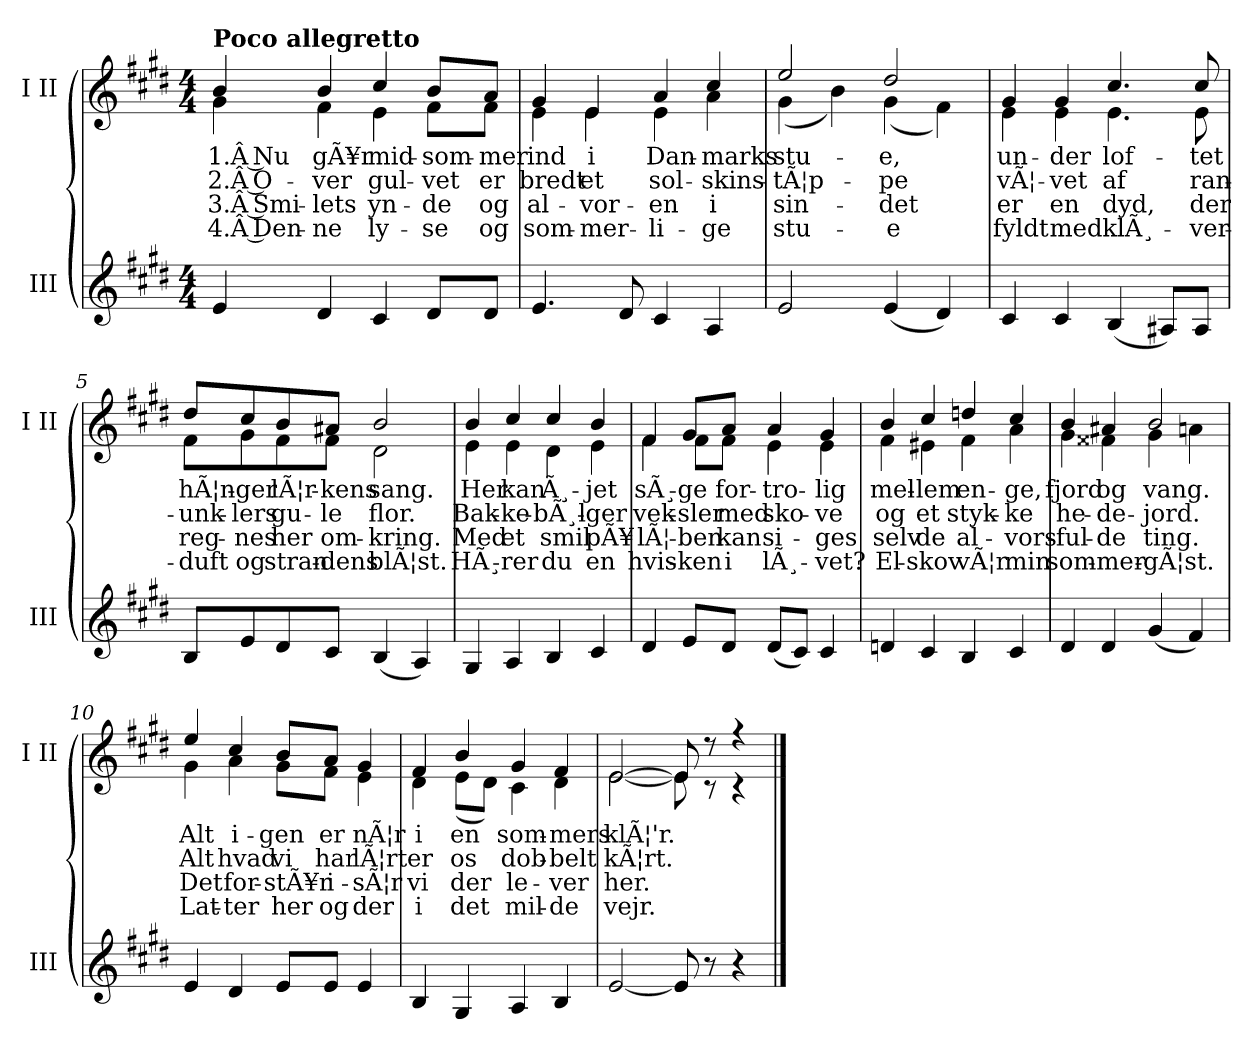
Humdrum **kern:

**kern	**kern	**text	**text	**text	**text
*part2	*part1	*part1	*part1	*part1	*part1
*staff2	*staff1	*staff1	*staff1	*staff1	*staff1
*I"III	*I"I II	*	*	*	*
*I'III	*I'I II	*	*	*	*
*clefG2	*clefG2	*	*	*	*
*k[f#c#g#d#]	*k[f#c#g#d#]	*	*	*	*
*M4/4	*M4/4	*	*	*	*
=1	=1	=1	=1	=1	=1
*	*^	*	*	*	*
!	!LO:TX:a:B:t=Poco allegretto	!	!	!	!	!
4e/	4b/	4g#\	1.Â Nu	2.Â O-	3.Â Smi-	4.Â Den-
4d#/	4b/	4f#\	gÃ¥r	-ver	-lets	-ne
4c#/	4cc#/	4e\	mid-	gul-	yn-	ly-
8d#/L	8b/L	8f#\L	-som-	-vet	-de	-se
8d#/J	8a/J	8f#\J	-mer	er	og	og
=2	=2	=2	=2	=2	=2	=2
4.e/	4g#/	4e\	ind	bredt	al-	som-
.	4e/	4e\	i	et	-vor-	-mer-
8d#/	.	.	.	.	.	.
4c#/	4a/	4e\	Dan-	sol-	-en	-li-
4A/	4cc#/	4a\	-marks	-skins-	i	-ge
=3	=3	=3	=3	=3	=3	=3
2e/	2ee/	(<4g#\	stu-	-tÃ¦p-	sin-	stu-
.	.	4b\)	.	.	.	.
(<4e/	2dd#/	(<4g#\	-e,	-pe	-det	-e
4d#/)	.	4f#\)	.	.	.	.
=4	=4	=4	=4	=4	=4	=4
4c#/	4g#/	4e\	un-	vÃ¦-	er	fyldt
4c#/	4g#/	4e\	-der	-vet	en	med
(<4B/	4.cc#/	4.e\	lof-	af	dyd,	klÃ¸-
8A#X/L)	.	.	.	.	.	.
8A#/J	8cc#/	8e\	-tet	ran-	der	-ver-
!!LO:LB:g=z	!!
=5	=5	=5	=5	=5	=5	=5
8B/L	8dd#/L	8f#\L	hÃ¦n-	-unk-	reg-	-duft
8e/	8cc#/	8g#\	-ger	-lers	-nes	og
8d#/	8b/	8f#\	lÃ¦r-	gu-	her	stran-
8c#/J	8a#X/J	8f#\J	-kens	-le	om-	-dens
(<4B/	2b/	2d#\	sang.	flor.	-kring.	blÃ¦st.
4A/)	.	.	.	.	.	.
=6	=6	=6	=6	=6	=6	=6
4G#/	4b/	4e\	Her	Bak-	Med	HÃ¸-
4A/	4cc#/	4e\	kan	-ke-	et	-rer
4B/	4cc#/	4d#\	Ã¸-	-bÃ¸l-	smil	du
4c#/	4b/	4e\	-jet	-ger	pÃ¥	en
=7	=7	=7	=7	=7	=7	=7
4d#/	4f#/	4f#\	sÃ¸-	vek-	lÃ¦-	hvis-
8e/L	8g#/L	8f#\L	-ge	-sler	-ben	-ken
8d#/J	8a/J	8f#\J	for-	med	kan	i
(<8d#/L	4a/	4e\	-tro-	sko-	si-	lÃ¸-
8c#/J)	.	.	.	.	.	.
4c#/	4g#/	4e\	-lig	-ve	-ges	-vet?
=8	=8	=8	=8	=8	=8	=8
4dn/	4b/	4f#\	mel-	og	selv	El-
4c#/	4cc#/	4e#X\	-lem	et	de	-skov
4B/	4ddn/	4f#\	en-	styk-	al-	vÃ¦r
4c#/	4cc#/	4a\	-ge,	-ke	-vors-	min
!!LO:LB:g=z	!!
=9	=9	=9	=9	=9	=9	=9
4d#/	4b/	4g#\	fjord	he-	-ful-	som-
4d#/	4a#X/	4f##X\	og	-de-	-de	-mer-
(<4g#/	2b/	4g#\	vang.	-jord.	ting.	-gÃ¦st.
4f#/)	.	4an\	.	.	.	.
=10	=10	=10	=10	=10	=10	=10
4e/	4ee/	4g#\	Alt	Alt	Det	Lat-
4d#/	4cc#/	4a\	i-	hvad	for-	-ter
8e/L	8b/L	8g#\L	-gen	vi	-stÃ¥r	her
8e/J	8a/J	8f#\J	er	har	i-	og
4e/	4g#/	4e\	nÃ¦r	lÃ¦rt	-sÃ¦r	der
=11	=11	=11	=11	=11	=11	=11
4B/	4f#/	4d#\	i	er	vi	i
4G#/	4b/	(<8e\L	en	os	der	det
.	.	8d#\J)	.	.	.	.
4A/	4g#/	4c#\	som-	dob-	le-	mil-
4B/	4f#/	4d#\	-mers	-belt	-ver	-de
=12	=12	=12	=12	=12	=12	=12
[2e/	[2e/	[2e\	klÃ¦'r.	kÃ¦rt.	her.	vejr.
8e/]	8e/]	8e\]	.	.	.	.
8r	8r	8r	.	.	.	.
4r	4r	4r	.	.	.	.
*	*v	*v	*	*	*	*
==	==	==	==	==	==
*-	*-	*-	*-	*-	*-
